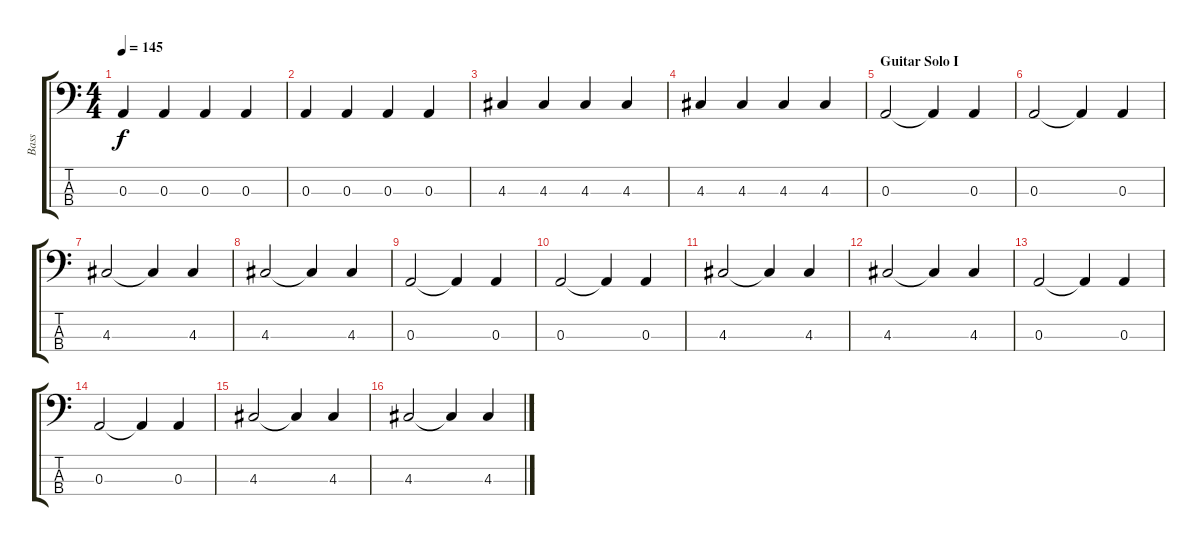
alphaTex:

\track ("Bass" "Bass") {instrument electricbasspick}
\staff {score tabs}
\tuning (G2 D2 A1 E1) {hide}
\ts (4 4)
\tempo 145
\clef f4
\ks c
0.3.4{dy f} 0.3.4 0.3.4 0.3.4 |
0.3.4 0.3.4 0.3.4 0.3.4 |
4.3.4 4.3.4 4.3.4 4.3.4 |
4.3.4 4.3.4 4.3.4 4.3.4 |
\section ("" "Guitar Solo I")
0.3.2 0.3{t}.4 0.3.4 |
0.3.2 0.3{t}.4 0.3.4 |
4.3.2 4.3{t}.4 4.3.4 |
4.3.2 4.3{t}.4 4.3.4 |
0.3.2 0.3{t}.4 0.3.4 |
0.3.2 0.3{t}.4 0.3.4 |
4.3.2 4.3{t}.4 4.3.4 |
4.3.2 4.3{t}.4 4.3.4 |
0.3.2 0.3{t}.4 0.3.4 |
0.3.2 0.3{t}.4 0.3.4 |
4.3.2 4.3{t}.4 4.3.4 |
4.3.2 4.3{t}.4 4.3.4
